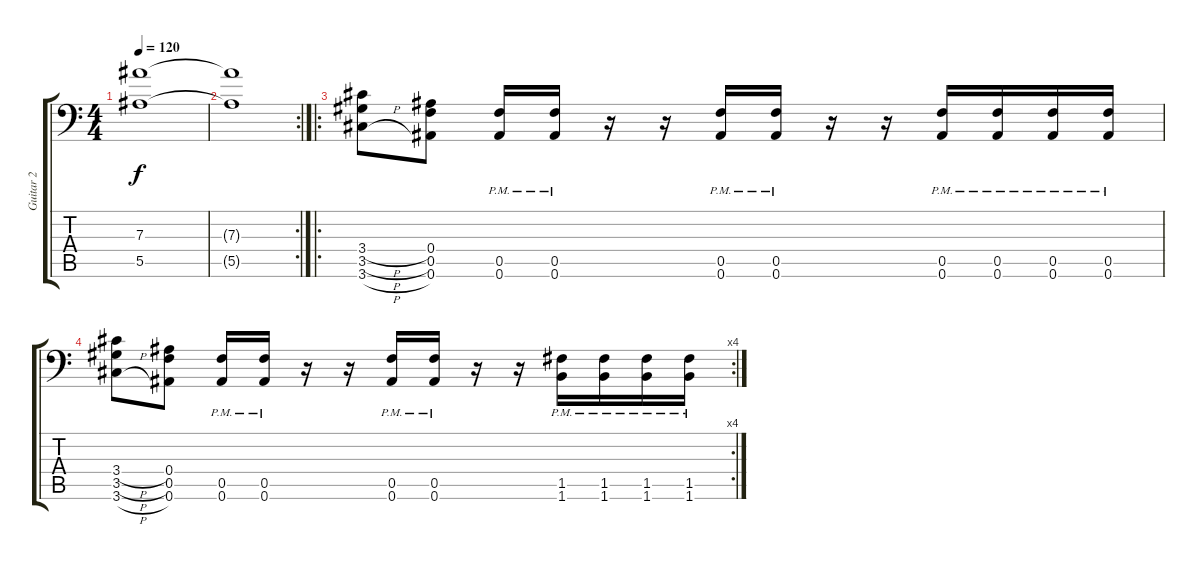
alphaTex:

\track ("Guitar 2" "Guitar 2") {instrument distortionguitar}
\staff {score tabs}
\tuning (C4 G3 Eb3 Bb2 F2 Bb1) {hide}
\ts (4 4)
\tempo 120
\clef f4
\ks c
(7.3 5.5).1{dy f} |
\rc 2
(7.3{t} 5.5{t}).1 |
\ro
(3.4{h} 3.5{h} 3.6{h}).8 (0.4 0.5 0.6).8 (0.5{pm} 0.6{pm}).16 (0.5{pm} 0.6{pm}).16 r.16 r.16 (0.5{pm} 0.6{pm}).16 (0.5{pm} 0.6{pm}).16 r.16 r.16 (0.5{pm} 0.6{pm}).16 (0.5{pm} 0.6{pm}).16 (0.5{pm} 0.6{pm}).16 (0.5{pm} 0.6{pm}).16 |
\rc 4
(3.4{h} 3.5{h} 3.6{h}).8 (0.4 0.5 0.6).8 (0.5{pm} 0.6{pm}).16 (0.5{pm} 0.6{pm}).16 r.16 r.16 (0.5{pm} 0.6{pm}).16 (0.5{pm} 0.6{pm}).16 r.16 r.16 (1.5{pm} 1.6{pm}).16 (1.5{pm} 1.6{pm}).16 (1.5{pm} 1.6{pm}).16 (1.5{pm} 1.6{pm}).16
